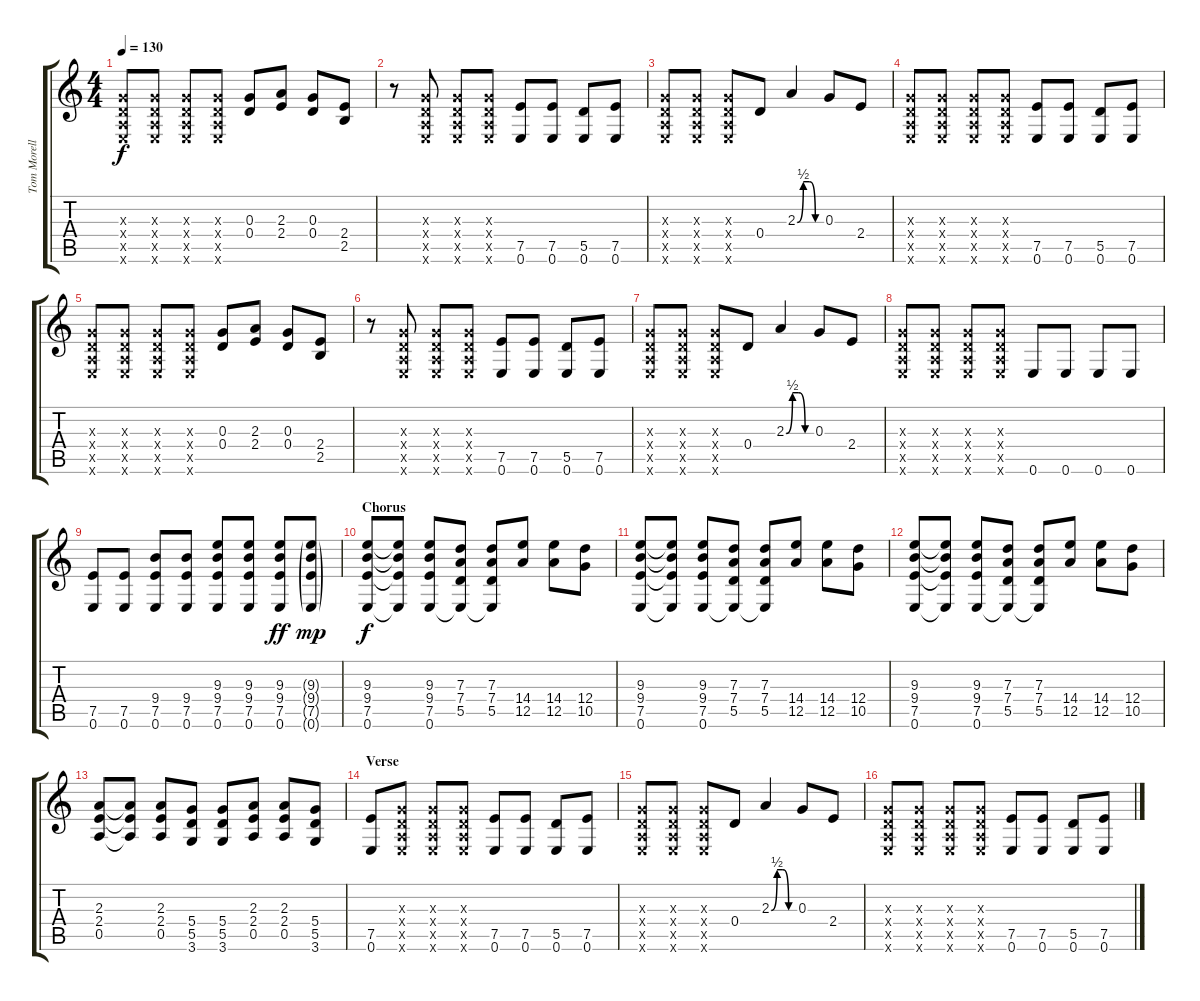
\track ("Tom Morello - Guitars" "Tom Morell") {instrument distortionguitar}
\staff {score tabs}
\tuning (E4 B3 G3 D3 A2 E2) {hide}
\ts (4 4)
\tempo 130
\clef g2
\ks c
(0.3{x} 0.4{x} 0.5{x} 0.6{x}).8{dy f} (0.3{x} 0.4{x} 0.5{x} 0.6{x}).8 (0.3{x} 0.4{x} 0.5{x} 0.6{x}).8 (0.3{x} 0.4{x} 0.5{x} 0.6{x}).8 (0.3 0.4).8 (2.3 2.4).8 (0.3 0.4).8 (2.4 2.5).8 |
r.8 (0.3{x} 0.4{x} 0.5{x} 0.6{x}).8 (0.3{x} 0.4{x} 0.5{x} 0.6{x}).8 (0.3{x} 0.4{x} 0.5{x} 0.6{x}).8 (7.5 0.6).8 (7.5 0.6).8 (5.5 0.6).8 (7.5 0.6).8 |
(0.3{x} 0.4{x} 0.5{x} 0.6{x}).8 (0.3{x} 0.4{x} 0.5{x} 0.6{x}).8 (0.3{x} 0.4{x} 0.5{x} 0.6{x}).8 0.4.8 2.3{be (custom 0 0 15 2 30 2 45 0 60 0)}.4 0.3.8 2.4.8 |
(0.3{x} 0.4{x} 0.5{x} 0.6{x}).8 (0.3{x} 0.4{x} 0.5{x} 0.6{x}).8 (0.3{x} 0.4{x} 0.5{x} 0.6{x}).8 (0.3{x} 0.4{x} 0.5{x} 0.6{x}).8 (7.5 0.6).8 (7.5 0.6).8 (5.5 0.6).8 (7.5 0.6).8 |
(0.3{x} 0.4{x} 0.5{x} 0.6{x}).8 (0.3{x} 0.4{x} 0.5{x} 0.6{x}).8 (0.3{x} 0.4{x} 0.5{x} 0.6{x}).8 (0.3{x} 0.4{x} 0.5{x} 0.6{x}).8 (0.3 0.4).8 (2.3 2.4).8 (0.3 0.4).8 (2.4 2.5).8 |
r.8 (0.3{x} 0.4{x} 0.5{x} 0.6{x}).8 (0.3{x} 0.4{x} 0.5{x} 0.6{x}).8 (0.3{x} 0.4{x} 0.5{x} 0.6{x}).8 (7.5 0.6).8 (7.5 0.6).8 (5.5 0.6).8 (7.5 0.6).8 |
(0.3{x} 0.4{x} 0.5{x} 0.6{x}).8 (0.3{x} 0.4{x} 0.5{x} 0.6{x}).8 (0.3{x} 0.4{x} 0.5{x} 0.6{x}).8 0.4.8 2.3{be (custom 0 0 15 2 30 2 45 0 60 0)}.4 0.3.8 2.4.8 |
(0.3{x} 0.4{x} 0.5{x} 0.6{x}).8 (0.3{x} 0.4{x} 0.5{x} 0.6{x}).8 (0.3{x} 0.4{x} 0.5{x} 0.6{x}).8 (0.3{x} 0.4{x} 0.5{x} 0.6{x}).8 0.6.8 0.6.8 0.6.8 0.6.8 |
(7.5 0.6).8 (7.5 0.6).8 (9.4 7.5 0.6).8 (9.4 7.5 0.6).8 (9.3 9.4 7.5 0.6).8 (9.3 9.4 7.5 0.6).8 (9.3 9.4 7.5 0.6).8{dy ff} (9.3{g} 9.4{g} 7.5{g} 0.6{g}).8{dy mp} |
\section ("" "Chorus")
(9.3 9.4 7.5 0.6).8{dy f} (9.3{t} 9.4{t} 7.5{t} 0.6{t}).8 (9.3 9.4 7.5 0.6).8 (7.3 7.4 5.5 0.6{t}).8 (7.3 7.4 5.5 0.6{t}).8 (14.4 12.5).8 (14.4 12.5).8 (12.4 10.5).8 |
(9.3 9.4 7.5 0.6).8 (9.3{t} 9.4{t} 7.5{t} 0.6{t}).8 (9.3 9.4 7.5 0.6).8 (7.3 7.4 5.5 0.6{t}).8 (7.3 7.4 5.5 0.6{t}).8 (14.4 12.5).8 (14.4 12.5).8 (12.4 10.5).8 |
(9.3 9.4 7.5 0.6).8 (9.3{t} 9.4{t} 7.5{t} 0.6{t}).8 (9.3 9.4 7.5 0.6).8 (7.3 7.4 5.5 0.6{t}).8 (7.3 7.4 5.5 0.6{t}).8 (14.4 12.5).8 (14.4 12.5).8 (12.4 10.5).8 |
(2.3 2.4 0.5).8 (2.3{t} 2.4{t} 0.5{t}).8 (2.3 2.4 0.5).8 (5.4 5.5 3.6).8 (5.4 5.5 3.6).8 (2.3 2.4 0.5).8 (2.3 2.4 0.5).8 (5.4 5.5 3.6).8 |
\section ("" "Verse")
(7.5 0.6).8 (0.3{x} 0.4{x} 0.5{x} 0.6{x}).8 (0.3{x} 0.4{x} 0.5{x} 0.6{x}).8 (0.3{x} 0.4{x} 0.5{x} 0.6{x}).8 (7.5 0.6).8 (7.5 0.6).8 (5.5 0.6).8 (7.5 0.6).8 |
(0.3{x} 0.4{x} 0.5{x} 0.6{x}).8 (0.3{x} 0.4{x} 0.5{x} 0.6{x}).8 (0.3{x} 0.4{x} 0.5{x} 0.6{x}).8 0.4.8 2.3{be (custom 0 0 15 2 30 2 45 0 60 0)}.4 0.3.8 2.4.8 |
(0.3{x} 0.4{x} 0.5{x} 0.6{x}).8 (0.3{x} 0.4{x} 0.5{x} 0.6{x}).8 (0.3{x} 0.4{x} 0.5{x} 0.6{x}).8 (0.3{x} 0.4{x} 0.5{x} 0.6{x}).8 (7.5 0.6).8 (7.5 0.6).8 (5.5 0.6).8 (7.5 0.6).8
